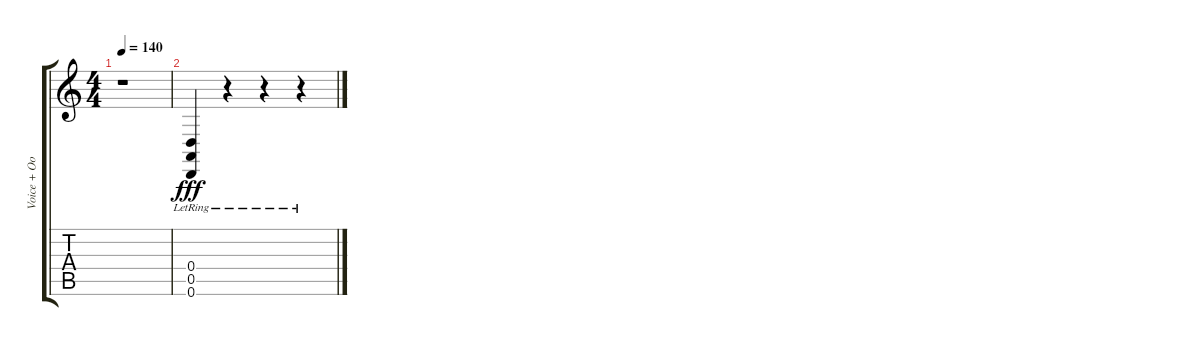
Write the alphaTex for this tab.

\track ("Voice + Oohs" "Voice + Oo") {instrument choiraahs}
\staff {score tabs}
\tuning (E4 B3 G3 D3 A2 D2) {hide}
\ts (4 4)
\tempo 140
\clef g2
\ks c
r.1{dy fff} |
(0.4{lr} 0.5{lr} 0.6{lr}).4 r.4 r.4 r.4
